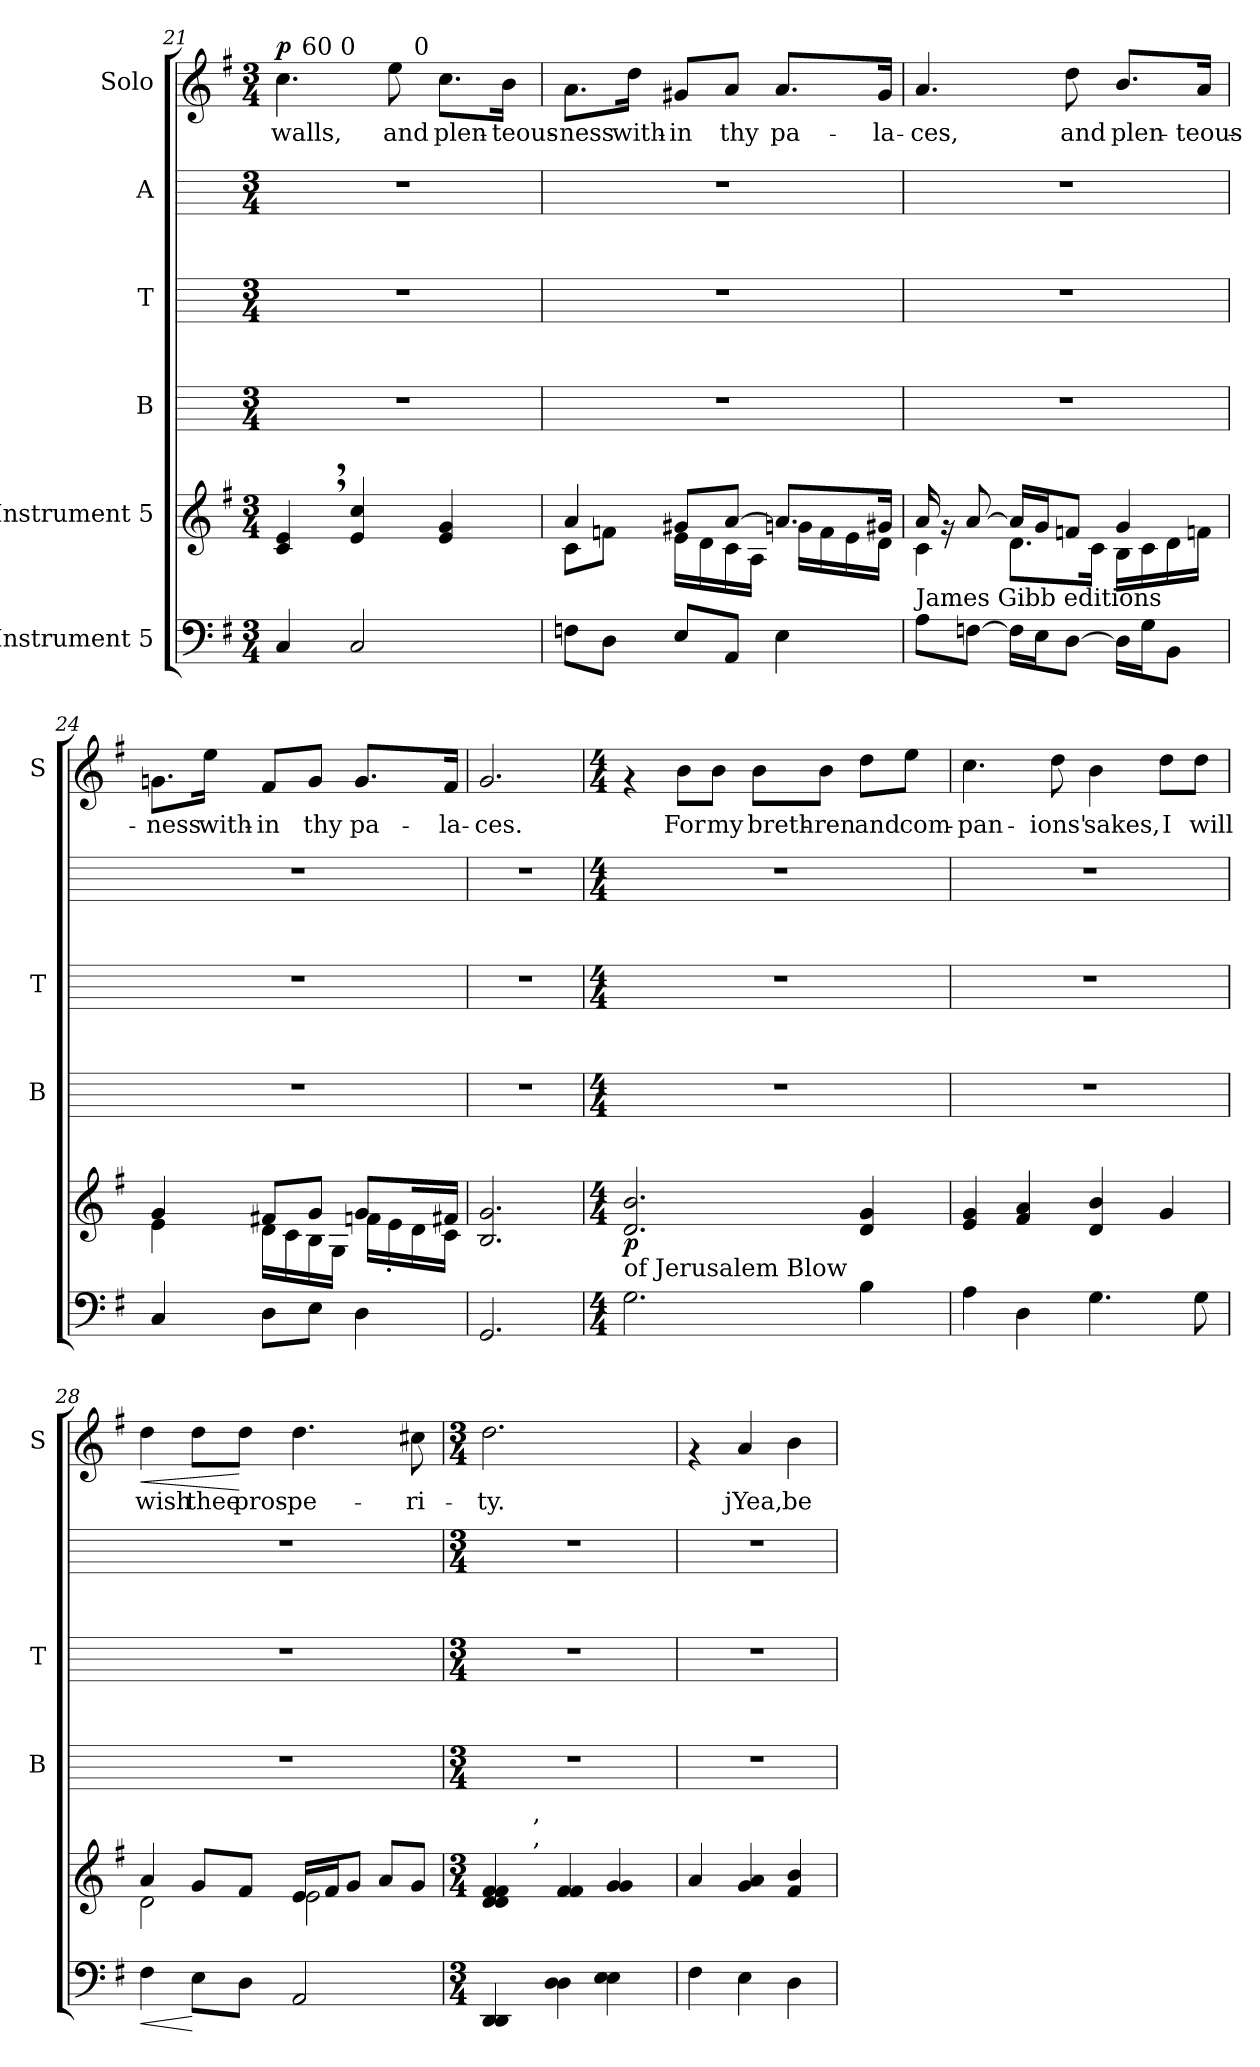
**kern	**dynam	**kern	**dynam	**kern	**kern	**kern	**kern	**text	**dynam
*part6	*part6	*part5	*part5	*part4	*part3	*part2	*part1	*part1	*part1
*staff6	*staff6	*staff5	*staff5	*staff4	*staff3	*staff2	*staff1	*staff1	*staff1
*I"Instrument 5	*	*I"Instrument 5	*	*I"B	*I"T	*I"A	*I"Solo	*	*
*	*	*	*	*I'B	*I'T	*	*I'S	*	*
*clefF4	*	*clefG2	*	*	*	*	*clefG2	*	*
*k[f#]	*	*k[f#]	*	*k[]	*k[]	*k[]	*k[f#]	*	*
*G:	*	*G:	*	*C:	*C:	*C:	*G:	*	*
*M3/4	*	*M3/4	*	*M3/4	*M3/4	*M3/4	*M3/4	*	*
=21	=21	=21	=21	=21	=21	=21	=21	=21	=21
!	!	!	!	!	!	!	!LO:TX:a:t=0 c0	!	!
!	!	!	!	!	!	!	!	!LO:LY:b:cj	!LO:DY:a
*	*	*	*	*	*	*	*^	*	*
*	*	*	*	*	*	*	*	*^	*	*
4C/	.	4c/,> 4e/,>	.	2.r	2.r	2.r	4.cc\	16ryy	4..ryy	walls,	p
!	!	!	!	!	!	!	!	!LO:TX:a:t=60 0	!	!	!
.	.	.	.	.	.	.	.	2ryy	.	.	.
2C/	.	4e/ 4cc/	.	.	.	.	.	.	.	.	.
!	!	!	!	!	!	!	!	!	!	!LO:LY:b:cj	!
.	.	.	.	.	.	.	8ee>\	.	.	and	.
!	!	!	!	!	!	!	!	!	!LO:TX:a:t=0	!	!
.	.	.	.	.	.	.	.	.	4ryy	.	.
!	!	!	!	!	!	!	!	!	!	!LO:LY:b:cj	!
.	.	4g/ 4e/	.	.	.	.	8.cc\L	.	.	plen-	.
.	.	.	.	.	.	.	.	8.ryy	.	.	.
!	!	!	!	!	!	!	!	!	!	!LO:LY:b:cj	!
.	.	.	.	.	.	.	16b\Jk	.	16ryy	-teous-	.
!!LO:PB:g=z
=22	=22	=22	=22	=22	=22	=22	=22	=22	=22	=22	=22
*	*	*^	*	*	*	*	*	*	*	*	*
!	!	!	!	!	!	!	!	!	!	!	!LO:LY:b:cj	!
*	*	*	*	*	*	*	*	*v	*v	*v	*	*
8Fn\L	.	4a/	8c\L	.	2.r	2.r	2.r	8.a\L	-ness	.
8D\J	.	.	8fn\J	.	.	.	.	.	.	.
!	!	!	!	!	!	!	!	!	!LO:LY:b:cj	!
.	.	.	.	.	.	.	.	16dd\Jk	with-	.
!	!	!	!	!	!	!	!	!	!LO:LY:b:cj	!
8E/L	.	8g#X/L	16e\L	.	.	.	.	8g#X/L	-in	.
.	.	.	16d\	.	.	.	.	.	.	.
!	!	!	!	!	!	!	!	!	!LO:LY:b:cj	!
8AA/J	.	[>8a/J	16c\	.	.	.	.	8a/J	thy	.
.	.	.	16A\J	.	.	.	.	.	.	.
!	!	!	!	!	!	!	!	!	!LO:LY:b:cj	!
4E\	.	8.a/L]	16gn\L	.	.	.	.	8.a/L	pa-	.
.	.	.	16f\	.	.	.	.	.	.	.
.	.	.	16e\	.	.	.	.	.	.	.
!	!	!	!	!	!	!	!	!	!LO:LY:b:cj	!
.	.	16g#X/J	16d\J	.	.	.	.	16g#/Jk	-la-	.
=23	=23	=23	=23	=23	=23	=23	=23	=23	=23	=23
!	!	!LO:TX:b:t=James Gibb editions	!	!	!	!	!	!	!	!
!	!	!	!	!	!	!	!	!	!LO:LY:b:cj	!
8A\L	.	16a/	4c\	.	2.r	2.r	2.r	4.a/	-ces,	.
.	.	16rf	.	.	.	.	.	.	.	.
[>8Fn\J	.	[>8a/	.	.	.	.	.	.	.	.
16F\L]	.	16a/L]	8.d\L	.	.	.	.	.	.	.
16E\	.	16g/	.	.	.	.	.	.	.	.
!	!	!	!	!	!	!	!	!	!LO:LY:b:cj	!
[>8D\J	.	8fn/J	.	.	.	.	.	8dd\	and	.
.	.	.	16c\J	.	.	.	.	.	.	.
!	!	!	!	!	!	!	!	!	!LO:LY:b:cj	!
16D\L]	.	4g/	16B\L	.	.	.	.	8.b/L	plen-	.
16G\	.	.	16c\	.	.	.	.	.	.	.
8BB\J	.	.	16d\	.	.	.	.	.	.	.
!	!	!	!	!	!	!	!	!	!LO:LY:b:cj	!
.	.	.	16fn\J	.	.	.	.	16a/Jk	-teous-	.
=24	=24	=24	=24	=24	=24	=24	=24	=24	=24	=24
!	!	!	!	!	!	!	!	!	!LO:LY:b:cj	!
4C/	.	4g/	4e\	.	2.r	2.r	2.r	8.gn\L	-ness	.
!	!	!	!	!	!	!	!	!	!LO:LY:b:cj	!
.	.	.	.	.	.	.	.	16ee\Jk	with-	.
!	!	!	!	!	!	!	!	!	!LO:LY:b:cj	!
8D\L	.	8f#X/L	16d\L	.	.	.	.	8f#/L	-in	.
.	.	.	16c\	.	.	.	.	.	.	.
!	!	!	!	!	!	!	!	!	!LO:LY:b:cj	!
8E\J	.	8g/J	16B\	.	.	.	.	8g/J	thy	.
.	.	.	16G\J	.	.	.	.	.	.	.
!	!	!	!	!	!	!	!	!	!LO:LY:b:cj	!
4D\	.	8g/L	16fn\L	.	.	.	.	8.g/L	pa-	.
.	.	.	16e'>\	.	.	.	.	.	.	.
.	.	16ryy	16d\	.	.	.	.	.	.	.
!	!	!	!	!	!	!	!	!	!LO:LY:b:cj	!
.	.	16f#X/J	16c\J	.	.	.	.	16f#/Jk	-la-	.
=25	=25	=25	=25	=25	=25	=25	=25	=25	=25	=25
!	!	!LO:TX:b:t=O pray for the peace	!	!	!	!	!	!	!	!
!	!	!	!	!	!	!	!	!	!LO:LY:b:cj	!
*	*	*v	*v	*	*	*	*	*	*	*
2.GG/	.	2.B/ 2.g/	.	2.r	2.r	2.r	2.g/	-ces.	.
!!LO:PB:g=z
=26	=26	=26	=26	=26	=26	=26	=26	=26	=26
*M4/4	*	*M4/4	*	*M4/4	*M4/4	*M4/4	*M4/4	*	*
!	!	!LO:TX:b:t=of Jerusalem Blow	!	!	!	!	!	!	!
!	!	!	!LO:DY:b	!	!	!	!	!	!
2.G\	.	2.d/ 2.b/	p	1r	1r	1r	4rf	.	.
!	!	!	!	!	!	!	!	!LO:LY:b:cj	!
.	.	.	.	.	.	.	8b\L	For	.
!	!	!	!	!	!	!	!	!LO:LY:b:cj	!
.	.	.	.	.	.	.	8b\J	my	.
!	!	!	!	!	!	!	!	!LO:LY:b:cj	!
.	.	.	.	.	.	.	8b\L	breth-	.
!	!	!	!	!	!	!	!	!LO:LY:b:cj	!
.	.	.	.	.	.	.	8b\J	-ren	.
!	!	!	!	!	!	!	!	!LO:LY:b:cj	!
4B\	.	4d/ 4g/	.	.	.	.	8dd\L	and	.
!	!	!	!	!	!	!	!	!LO:LY:b:cj	!
.	.	.	.	.	.	.	8ee\J	com-	.
=27	=27	=27	=27	=27	=27	=27	=27	=27	=27
!	!	!	!	!	!	!	!	!LO:LY:b:cj	!
4A\	.	4e/ 4g/	.	1r	1r	1r	4.cc\	-pan-	.
4D\	.	4f#/ 4a/	.	.	.	.	.	.	.
!	!	!	!	!	!	!	!	!LO:LY:b:cj	!
.	.	.	.	.	.	.	8dd\	-ions'	.
!	!	!	!	!	!	!	!	!LO:LY:b:cj	!
4.G\	.	4d/ 4b/	.	.	.	.	4b\	sakes,	.
!	!	!	!	!	!	!	!	!LO:LY:b:cj	!
.	.	4g/	.	.	.	.	8dd\L	I	.
!	!	!	!	!	!	!	!	!LO:LY:b:cj	!
8G\	.	.	.	.	.	.	8dd\J	will	.
=28	=28	=28	=28	=28	=28	=28	=28	=28	=28
!	!LO:HP:b	!	!	!	!	!	!	!LO:LY:b:cj	!LO:HP:b
*	*	*^	*	*	*	*	*	*	*
4F#\	<	4a/	2d\	.	1r	1r	1r	4dd\	wish	<
!	!	!	!	!	!	!	!	!	!LO:LY:b:cj	!
8E\L	[	8g/L	.	.	.	.	.	8dd\L	thee	.
!	!	!	!	!	!	!	!	!	!LO:LY:b:cj	!
8D\J	.	8f#/J	.	.	.	.	.	8dd\J	pros-	[
!	!	!	!	!	!	!	!	!	!LO:LY:b:cj	!
2AA/	.	16e/L	2e\	.	.	.	.	4.dd\	-pe-	.
.	.	16f#/	.	.	.	.	.	.	.	.
.	.	8g/J	.	.	.	.	.	.	.	.
.	.	8a/L	.	.	.	.	.	.	.	.
!	!	!	!	!	!	!	!	!	!LO:LY:b:cj	!
.	.	8g/J	.	.	.	.	.	8cc#X\	-ri-	.
=29	=29	=29	=29	=29	=29	=29	=29	=29	=29	=29
*M3/4	*	*M3/4	*	*	*M3/4	*M3/4	*M3/4	*M3/4	*	*
!	!	!	!	!	!	!	!	!	!LO:LY:b:cj	!
4DD/ 4DD/	.	4f#/> 4d/> 4d/> 4f#/>	8ryy	.	2.r	2.r	2.r	2.dd\	-ty.	.
.	.	.	32.ryy	.	.	.	.	.	.	.
!	!	!	!LO:TX:a:t=,	!	!	!	!	!	!	!
!	!	!	!LO:TX:a:t=,	!	!	!	!	!	!	!
!	!	!	!	!LO:DY:b	!	!	!	!	!	!
!	!	!	!	!LO:DY:n=1:b	!	!	!	!	!	!
.	.	.	2ryy	mp mp	.	.	.	.	.	.
4D\ 4D\	.	4f#/ 4f#/	.	.	.	.	.	.	.	.
4E\ 4E\	.	4g/ 4g/	.	.	.	.	.	.	.	.
.	.	.	16ryy	.	.	.	.	.	.	.
.	.	.	64ryy	.	.	.	.	.	.	.
*	*	*v	*v	*	*	*	*	*	*	*
!!LO:LB:g=z
=30	=30	=30	=30	=30	=30	=30	=30	=30	=30
4F#\	.	4a/	.	2.r	2.r	2.r	4rf	.	.
!	!	!	!	!	!	!	!	!LO:LY:b:cj	!
4E\	.	4g/ 4a/	.	.	.	.	4a/	jYea,	.
!	!	!	!	!	!	!	!	!LO:LY:b:cj	!
4D\	.	4b/ 4f#/	.	.	.	.	4b\	be-	.
=	=	=	=	=	=	=	=	=	=
*-	*-	*-	*-	*-	*-	*-	*-	*-	*-
